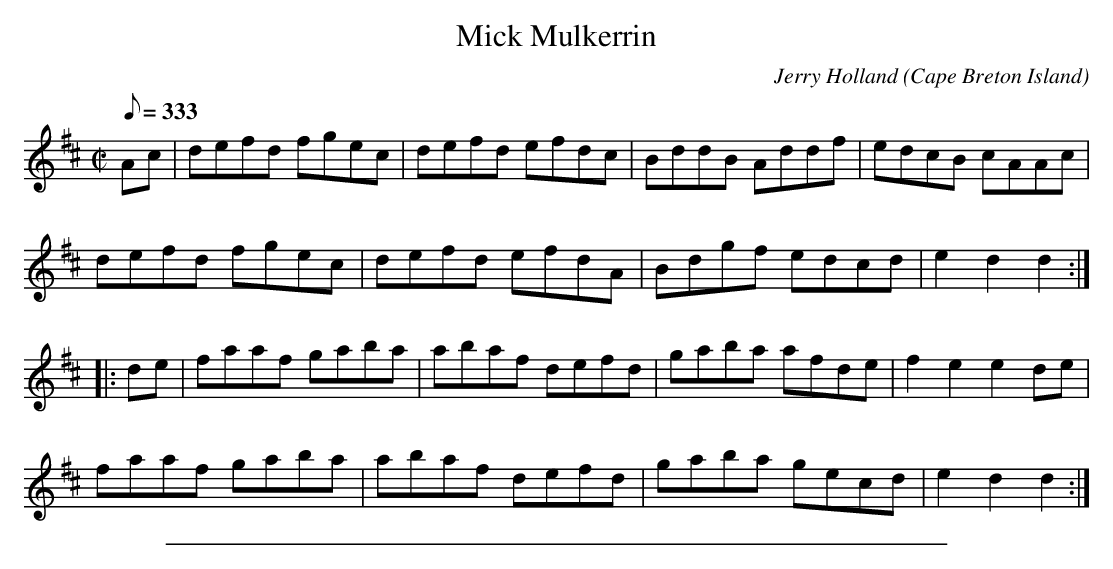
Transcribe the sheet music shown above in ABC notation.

X:1
T: Mick Mulkerrin
C:Jerry Holland
O:Cape Breton Island
L:1/8
Q:333
M:C|
K:D
Ac|defd fgec|defd efdc|BddB Addf|edcB cAAc|
defd fgec|defd efdA|Bdgf edcd|e2 d2 d2:|
|:de|faaf gaba|abaf defd|gaba afde|f2 e2 e2 de|
faaf gaba|abaf defd|gaba gecd|e2 d2 d2:|
